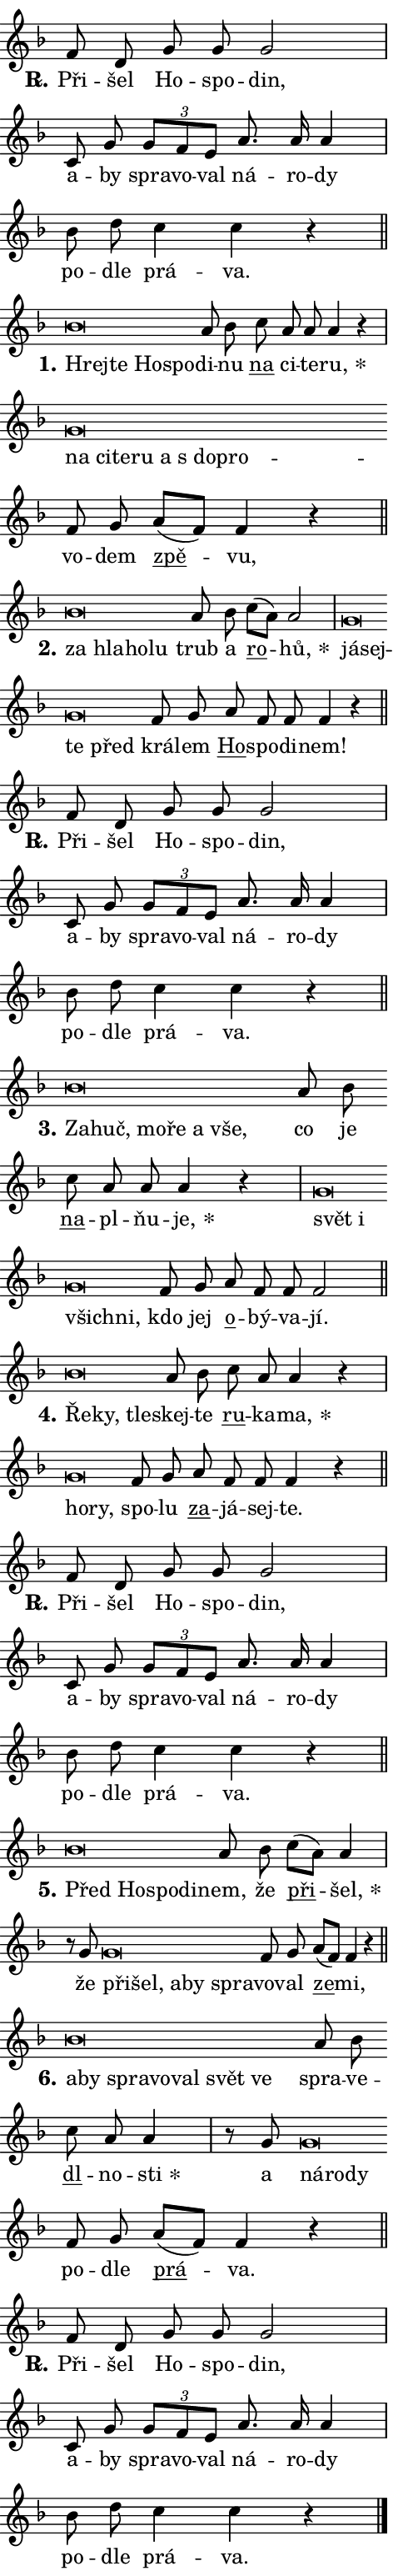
\version "2.24.0"
\header { tagline = "" }
\paper {
  indent = 0\cm
  top-margin = 0\cm
  right-margin = 0.13\cm % to fit lyric hyphens
  bottom-margin = 0\cm
  left-margin = 0\cm
  paper-width = 8\cm
  page-breaking = #ly:one-page-breaking
  system-system-spacing.basic-distance = #11
  score-system-spacing.basic-distance = #11
  ragged-last = ##f
}


%% Author: Thomas Morley
%% https://lists.gnu.org/archive/html/lilypond-user/2020-05/msg00002.html
#(define (line-position grob)
"Returns position of @var[grob} in current system:
   @code{'start}, if at first time-step
   @code{'end}, if at last time-step
   @code{'middle} otherwise
"
  (let* ((col (ly:item-get-column grob))
         (ln (ly:grob-object col 'left-neighbor))
         (rn (ly:grob-object col 'right-neighbor))
         (col-to-check-left (if (ly:grob? ln) ln col))
         (col-to-check-right (if (ly:grob? rn) rn col))
         (break-dir-left
           (and
             (ly:grob-property col-to-check-left 'non-musical #f)
             (ly:item-break-dir col-to-check-left)))
         (break-dir-right
           (and
             (ly:grob-property col-to-check-right 'non-musical #f)
             (ly:item-break-dir col-to-check-right))))
        (cond ((eqv? 1 break-dir-left) 'start)
              ((eqv? -1 break-dir-right) 'end)
              (else 'middle))))

#(define (tranparent-at-line-position vctor)
  (lambda (grob)
  "Relying on @code{line-position} select the relevant enry from @var{vctor}.
Used to determine transparency,"
    (case (line-position grob)
      ((end) (not (vector-ref vctor 0)))
      ((middle) (not (vector-ref vctor 1)))
      ((start) (not (vector-ref vctor 2))))))

noteHeadBreakVisibility =
#(define-music-function (break-visibility)(vector?)
"Makes @code{NoteHead}s transparent relying on @var{break-visibility}"
#{
  \override NoteHead.transparent =
    #(tranparent-at-line-position break-visibility)
#})

#(define delete-ledgers-for-transparent-note-heads
  (lambda (grob)
    "Reads whether a @code{NoteHead} is transparent.
If so this @code{NoteHead} is removed from @code{'note-heads} from
@var{grob}, which is supposed to be @code{LedgerLineSpanner}.
As a result ledgers are not printed for this @code{NoteHead}"
    (let* ((nhds-array (ly:grob-object grob 'note-heads))
           (nhds-list
             (if (ly:grob-array? nhds-array)
                 (ly:grob-array->list nhds-array)
                 '()))
           ;; Relies on the transparent-property being done before
           ;; Staff.LedgerLineSpanner.after-line-breaking is executed.
           ;; This is fragile ...
           (to-keep
             (remove
               (lambda (nhd)
                 (ly:grob-property nhd 'transparent #f))
               nhds-list)))
      ;; TODO find a better method to iterate over grob-arrays, similiar
      ;; to filter/remove etc for lists
      ;; For now rebuilt from scratch
      (set! (ly:grob-object grob 'note-heads)  '())
      (for-each
        (lambda (nhd)
          (ly:pointer-group-interface::add-grob grob 'note-heads nhd))
        to-keep))))

squashNotes = {
  \override NoteHead.X-extent = #'(-0.2 . 0.2)
  \override NoteHead.Y-extent = #'(-0.75 . 0)
  \override NoteHead.stencil =
    #(lambda (grob)
       (let ((pos (ly:grob-property grob 'staff-position)))
         (begin
           (if (< pos -7) (display "ERROR: Lower brevis then expected\n") (display ""))
           (if (<= pos -6) ly:text-interface::print ly:note-head::print))))
}
unSquashNotes = {
  \revert NoteHead.X-extent
  \revert NoteHead.Y-extent
  \revert NoteHead.stencil
}

hideNotes = \noteHeadBreakVisibility #begin-of-line-visible
unHideNotes = \noteHeadBreakVisibility #all-visible

% work-around for resetting accidentals
% https://lilypond.org/doc/v2.23/Documentation/notation/displaying-rhythms#unmetered-music
cadenzaMeasure = {
  \cadenzaOff
  \partial 1024 s1024
  \cadenzaOn
}

#(define-markup-command (accent layout props text) (markup?)
  "Underline accented syllable"
  (interpret-markup layout props
    #{\markup \override #'(offset . 4.3) \underline { #text }#}))

responsum = \markup \concat {
  "R" \hspace #-1.05 \path #0.1 #'((moveto 0 0.07) (lineto 0.9 0.8)) \hspace #0.05 "."
}

spaceSize = #0.6828661417322834 % exact space size for TeX Gyre Schola

\layout {
  \context {
    \Staff
    \remove "Time_signature_engraver"
    \override LedgerLineSpanner.after-line-breaking = #delete-ledgers-for-transparent-note-heads
  }
  \context {
    \Lyrics {
      \override LyricSpace.minimum-distance = \spaceSize
      \override LyricText.font-name = #"TeX Gyre Schola"
      \override LyricText.font-size = 1
      \override StanzaNumber.font-name = #"TeX Gyre Schola Bold"
      \override StanzaNumber.font-size = 1
    }
  }
  \context {
    \Score 
    \override NoteHead.text =
      #(lambda (grob) 
        (let ((pos (ly:grob-property grob 'staff-position)))
          #{\markup {
            \combine
              \halign #-0.55 \raise #(if (= pos -6) 0 0.5) \override #'(thickness . 2) \draw-line #'(3.2 . 0)
              \musicglyph "noteheads.sM1"
          }#}))
  }
}

% magnetic-lyrics.ily
%
%   written by
%     Jean Abou Samra <jean@abou-samra.fr>
%     Werner Lemberg <wl@gnu.org>
%
%   adapted by
%     Jiri Hon <jiri.hon@gmail.com>
%
% Version 2022-Apr-15

% https://www.mail-archive.com/lilypond-user@gnu.org/msg149350.html

#(define (Left_hyphen_pointer_engraver context)
   "Collect syllable-hyphen-syllable occurrences in lyrics and store
them in properties.  This engraver only looks to the left.  For
example, if the lyrics input is @code{foo -- bar}, it does the
following.

@itemize @bullet
@item
Set the @code{text} property of the @code{LyricHyphen} grob between
@q{foo} and @q{bar} to @code{foo}.

@item
Set the @code{left-hyphen} property of the @code{LyricText} grob with
text @q{foo} to the @code{LyricHyphen} grob between @q{foo} and
@q{bar}.
@end itemize

Use this auxiliary engraver in combination with the
@code{lyric-@/text::@/apply-@/magnetic-@/offset!} hook."
   (let ((hyphen #f)
         (text #f))
     (make-engraver
      (acknowledgers
       ((lyric-syllable-interface engraver grob source-engraver)
        (set! text grob)))
      (end-acknowledgers
       ((lyric-hyphen-interface engraver grob source-engraver)
        ;(when (not (grob::has-interface grob 'lyric-space-interface))
          (set! hyphen grob)));)
      ((stop-translation-timestep engraver)
       (when (and text hyphen)
         (ly:grob-set-object! text 'left-hyphen hyphen))
       (set! text #f)
       (set! hyphen #f)))))

#(define (lyric-text::apply-magnetic-offset! grob)
   "If the space between two syllables is less than the value in
property @code{LyricText@/.details@/.squash-threshold}, move the right
syllable to the left so that it gets concatenated with the left
syllable.

Use this function as a hook for
@code{LyricText@/.after-@/line-@/breaking} if the
@code{Left_@/hyphen_@/pointer_@/engraver} is active."
   (let ((hyphen (ly:grob-object grob 'left-hyphen #f)))
     (when hyphen
       (let ((left-text (ly:spanner-bound hyphen LEFT)))
         (when (grob::has-interface left-text 'lyric-syllable-interface)
           (let* ((common (ly:grob-common-refpoint grob left-text X))
                  (this-x-ext (ly:grob-extent grob common X))
                  (left-x-ext
                   (begin
                     ;; Trigger magnetism for left-text.
                     (ly:grob-property left-text 'after-line-breaking)
                     (ly:grob-extent left-text common X)))
                  ;; `delta` is the gap width between two syllables.
                  (delta (- (interval-start this-x-ext)
                            (interval-end left-x-ext)))
                  (details (ly:grob-property grob 'details))
                  (threshold (assoc-get 'squash-threshold details 0.2)))
             (when (< delta threshold)
               (let* (;; We have to manipulate the input text so that
                      ;; ligatures crossing syllable boundaries are not
                      ;; disabled.  For languages based on the Latin
                      ;; script this is essentially a beautification.
                      ;; However, for non-Western scripts it can be a
                      ;; necessity.
                      (lt (ly:grob-property left-text 'text))
                      (rt (ly:grob-property grob 'text))
                      (is-space (grob::has-interface hyphen 'lyric-space-interface))
                      (space (if is-space " " ""))
                      (extra-delta (if is-space spaceSize 0))
                      ;; Append new syllable.
                      (ltrt-space (if (and (string? lt) (string? rt))
                                (string-append lt space rt)
                                (make-concat-markup (list lt space rt))))
                      ;; Right-align `ltrt` to the right side.
                      (ltrt-space-markup (grob-interpret-markup
                               grob
                               (make-translate-markup
                                (cons (interval-length this-x-ext) 0)
                                (make-right-align-markup ltrt-space)))))
                 (begin
                   ;; Don't print `left-text`.
                   (ly:grob-set-property! left-text 'stencil #f)
                   ;; Set text and stencil (which holds all collected
                   ;; syllables so far) and shift it to the left.
                   (ly:grob-set-property! grob 'text ltrt-space)
                   (ly:grob-set-property! grob 'stencil ltrt-space-markup)
                   (ly:grob-translate-axis! grob (- (- delta extra-delta)) X))))))))))


#(define (lyric-hyphen::displace-bounds-first grob)
   ;; Make very sure this callback isn't triggered too early.
   (let ((left (ly:spanner-bound grob LEFT))
         (right (ly:spanner-bound grob RIGHT)))
     (ly:grob-property left 'after-line-breaking)
     (ly:grob-property right 'after-line-breaking)
     (ly:lyric-hyphen::print grob)))

squashThreshold = #0.4

\layout {
  \context {
    \Lyrics
    \consists #Left_hyphen_pointer_engraver
    \override LyricText.after-line-breaking =
      #lyric-text::apply-magnetic-offset!
    \override LyricHyphen.stencil = #lyric-hyphen::displace-bounds-first
    \override LyricText.details.squash-threshold = \squashThreshold
    \override LyricHyphen.minimum-distance = 0
    \override LyricHyphen.minimum-length = \squashThreshold
  }
}

squashText = \override LyricText.details.squash-threshold = 9999
unSquashText = \override LyricText.details.squash-threshold = \squashThreshold

leftText = \override LyricText.self-alignment-X = #LEFT
unLeftText = \revert LyricText.self-alignment-X

starOffset = #(lambda (grob) 
                (let ((x_offset (ly:self-alignment-interface::aligned-on-x-parent grob)))
                  (if (= x_offset 0) 0 (+ x_offset 1.2))))

star = #(define-music-function (syllable)(string?)
"Append star separator at the end of a syllable"
#{
  \once \override LyricText.X-offset = #starOffset
  \lyricmode { \markup {
    #syllable
    \override #'((font-name . "TeX Gyre Schola Bold")) \hspace #0.2 \lower #0.65 \larger "*"
  } }
#})

starAccent = #(define-music-function (syllable)(string?)
"Append star separator at the end of a syllable and make accent"
#{
  \once \override LyricText.X-offset = #starOffset
  \lyricmode { \markup {
    \accent #syllable
    \override #'((font-name . "TeX Gyre Schola Bold")) \hspace #0.2 \lower #0.65 \larger "*"
  } }
#})

breath = #(define-music-function (syllable)(string?)
"Append breathing indicator at the end of a syllable"
#{
  \lyricmode { \markup { #syllable "+" } }
#})

optionalBreath = #(define-music-function (syllable)(string?)
"Append optional breathing indicator at the end of a syllable"
#{
  \lyricmode { \markup { #syllable "(+)" } }
#})


\score {
    <<
        \new Voice = "melody" { \cadenzaOn \key f \major \relative { f'8 d g g g2 \cadenzaMeasure \bar "|" c,8 g' \tuplet 3/2 { g[ f e] } a8. a16 a4 \cadenzaMeasure \bar "|" bes8 d c4 c r \cadenzaMeasure \bar "||" \break } }
        \new Lyrics \lyricsto "melody" { \lyricmode { \set stanza = \responsum
Při -- šel Ho -- spo -- din, a -- by spra -- vo -- val ná -- ro -- dy po -- dle prá -- va. } }
    >>
    \layout {}
}

\score {
    <<
        \new Voice = "melody" { \cadenzaOn \key f \major \relative { \squashNotes bes'\breve*1/16 \hideNotes \breve*1/16 \bar "" \breve*1/16 \breve*1/16 \bar "" \unHideNotes \unSquashNotes a8 bes \bar "" c a a a4 r \cadenzaMeasure \bar "|" \squashNotes g\breve*1/16 \hideNotes \breve*1/16 \bar "" \breve*1/16 \bar "" \breve*1/16 \bar "" \breve*1/16 \bar "" \breve*1/16 \breve*1/16 \bar "" \unHideNotes \unSquashNotes f8 g \bar "" a[( f)] f4 r \cadenzaMeasure \bar "||" \break } }
        \new Lyrics \lyricsto "melody" { \lyricmode { \set stanza = "1."
\leftText Hrej -- \squashText te Ho -- spo -- \unLeftText \unSquashText di -- nu \markup \accent na ci -- te -- \star ru, \leftText na \squashText ci -- te -- ru a "s do" -- pro -- \unLeftText \unSquashText vo -- dem \markup \accent zpě -- vu, } }
    >>
    \layout {}
}

\score {
    <<
        \new Voice = "melody" { \cadenzaOn \key f \major \relative { \squashNotes bes'\breve*1/16 \hideNotes \breve*1/16 \bar "" \breve*1/16 \breve*1/16 \bar "" \unHideNotes \unSquashNotes a8 bes \bar "" c[( a)] a2 \cadenzaMeasure \bar "|" \squashNotes g\breve*1/16 \hideNotes \breve*1/16 \bar "" \breve*1/16 \breve*1/16 \bar "" \unHideNotes \unSquashNotes f8 g \bar "" a f f f4 r \cadenzaMeasure \bar "||" \break } }
        \new Lyrics \lyricsto "melody" { \lyricmode { \set stanza = "2."
\leftText za \squashText hla -- ho -- lu \unLeftText \unSquashText trub a \markup \accent ro -- \star hů, \leftText já -- \squashText sej -- te před \unLeftText \unSquashText krá -- lem \markup \accent Ho -- spo -- di -- nem! } }
    >>
    \layout {}
}

\score {
    <<
        \new Voice = "melody" { \cadenzaOn \key f \major \relative { f'8 d g g g2 \cadenzaMeasure \bar "|" c,8 g' \tuplet 3/2 { g[ f e] } a8. a16 a4 \cadenzaMeasure \bar "|" bes8 d c4 c r \cadenzaMeasure \bar "||" \break } }
        \new Lyrics \lyricsto "melody" { \lyricmode { \set stanza = \responsum
Při -- šel Ho -- spo -- din, a -- by spra -- vo -- val ná -- ro -- dy po -- dle prá -- va. } }
    >>
    \layout {}
}

\score {
    <<
        \new Voice = "melody" { \cadenzaOn \key f \major \relative { \squashNotes bes'\breve*1/16 \hideNotes \breve*1/16 \bar "" \breve*1/16 \bar "" \breve*1/16 \bar "" \breve*1/16 \breve*1/16 \bar "" \unHideNotes \unSquashNotes a8 bes \bar "" c a a a4 r \cadenzaMeasure \bar "|" \squashNotes g\breve*1/16 \hideNotes \breve*1/16 \bar "" \breve*1/16 \breve*1/16 \bar "" \unHideNotes \unSquashNotes f8 g \bar "" a f f f2 \cadenzaMeasure \bar "||" \break } }
        \new Lyrics \lyricsto "melody" { \lyricmode { \set stanza = "3."
\leftText Za -- \squashText huč, mo -- ře a vše, \unLeftText \unSquashText co je \markup \accent na -- pl -- ňu -- \star je, \leftText svět \squashText i všich -- ni, \unLeftText \unSquashText kdo jej \markup \accent o -- bý -- va -- jí. } }
    >>
    \layout {}
}

\score {
    <<
        \new Voice = "melody" { \cadenzaOn \key f \major \relative { \squashNotes bes'\breve*1/16 \hideNotes \breve*1/16 \breve*1/16 \bar "" \unHideNotes \unSquashNotes a8 bes \bar "" c a a4 r \cadenzaMeasure \bar "|" \squashNotes g\breve*1/16 \hideNotes \breve*1/16 \bar "" \unHideNotes \unSquashNotes f8 g \bar "" a f f f4 r \cadenzaMeasure \bar "||" \break } }
        \new Lyrics \lyricsto "melody" { \lyricmode { \set stanza = "4."
\leftText Ře -- \squashText ky, tle -- \unLeftText \unSquashText skej -- te \markup \accent ru -- ka -- \star ma, \leftText ho -- \squashText ry, \unLeftText \unSquashText spo -- lu \markup \accent za -- já -- sej -- te. } }
    >>
    \layout {}
}

\score {
    <<
        \new Voice = "melody" { \cadenzaOn \key f \major \relative { f'8 d g g g2 \cadenzaMeasure \bar "|" c,8 g' \tuplet 3/2 { g[ f e] } a8. a16 a4 \cadenzaMeasure \bar "|" bes8 d c4 c r \cadenzaMeasure \bar "||" \break } }
        \new Lyrics \lyricsto "melody" { \lyricmode { \set stanza = \responsum
Při -- šel Ho -- spo -- din, a -- by spra -- vo -- val ná -- ro -- dy po -- dle prá -- va. } }
    >>
    \layout {}
}

\score {
    <<
        \new Voice = "melody" { \cadenzaOn \key f \major \relative { \squashNotes bes'\breve*1/16 \hideNotes \breve*1/16 \bar "" \breve*1/16 \breve*1/16 \bar "" \unHideNotes \unSquashNotes a8 bes \bar "" c[( a)] a4 \cadenzaMeasure \bar "|" r8 g8 \squashNotes g\breve*1/16 \hideNotes \breve*1/16 \bar "" \breve*1/16 \bar "" \breve*1/16 \breve*1/16 \bar "" \unHideNotes \unSquashNotes f8 g \bar "" a[( f)] f4 r \cadenzaMeasure \bar "||" \break } }
        \new Lyrics \lyricsto "melody" { \lyricmode { \set stanza = "5."
\leftText Před \squashText Ho -- spo -- di -- \unLeftText \unSquashText nem, že \markup \accent při -- \star šel, že \leftText při -- \squashText šel, a -- by spra -- \unLeftText \unSquashText vo -- val \markup \accent ze -- mi, } }
    >>
    \layout {}
}

\score {
    <<
        \new Voice = "melody" { \cadenzaOn \key f \major \relative { \squashNotes bes'\breve*1/16 \hideNotes \breve*1/16 \bar "" \breve*1/16 \bar "" \breve*1/16 \bar "" \breve*1/16 \bar "" \breve*1/16 \breve*1/16 \bar "" \unHideNotes \unSquashNotes a8 bes \bar "" c a a4 \cadenzaMeasure \bar "|" r8 g8 \squashNotes g\breve*1/16 \hideNotes \breve*1/16 \breve*1/16 \bar "" \unHideNotes \unSquashNotes f8 g \bar "" a[( f)] f4 r \cadenzaMeasure \bar "||" \break } }
        \new Lyrics \lyricsto "melody" { \lyricmode { \set stanza = "6."
\leftText a -- \squashText by spra -- vo -- val svět ve \unLeftText \unSquashText spra -- ve -- \markup \accent dl -- no -- \star sti a \leftText ná -- \squashText ro -- dy \unLeftText \unSquashText po -- dle \markup \accent prá -- va. } }
    >>
    \layout {}
}

\score {
    <<
        \new Voice = "melody" { \cadenzaOn \key f \major \relative { f'8 d g g g2 \cadenzaMeasure \bar "|" c,8 g' \tuplet 3/2 { g[ f e] } a8. a16 a4 \cadenzaMeasure \bar "|" bes8 d c4 c r \cadenzaMeasure \bar "||" \break } \bar "|." }
        \new Lyrics \lyricsto "melody" { \lyricmode { \set stanza = \responsum
Při -- šel Ho -- spo -- din, a -- by spra -- vo -- val ná -- ro -- dy po -- dle prá -- va. } }
    >>
    \layout {}
}
